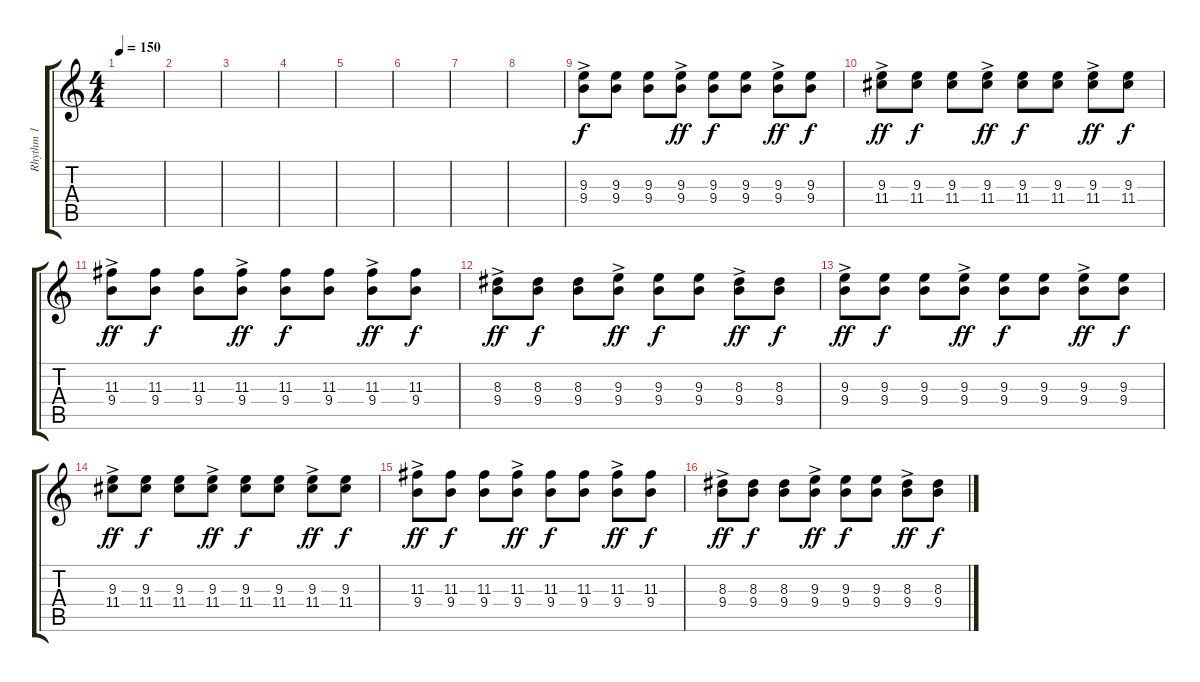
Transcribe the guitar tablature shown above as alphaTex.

\track ("Rhythm 1" "Rhythm 1") {instrument distortionguitar}
\staff {score tabs}
\tuning (E4 B3 G3 D3 A2 E2) {hide}
\ts (4 4)
\tempo 150
\clef g2
\ks c
|
|
|
|
|
|
|
|
(9.3{ac} 9.4{ac}).8{instrument electricguitarclean} (9.3 9.4).8{dy f} (9.3 9.4).8 (9.3{ac} 9.4{ac}).8{dy ff} (9.3 9.4).8{dy f} (9.3 9.4).8 (9.3{ac} 9.4{ac}).8{dy ff} (9.3 9.4).8{dy f} |
(9.3{ac} 11.4{ac}).8{dy ff} (9.3 11.4).8{dy f} (9.3 11.4).8 (9.3{ac} 11.4{ac}).8{dy ff} (9.3 11.4).8{dy f} (9.3 11.4).8 (9.3{ac} 11.4{ac}).8{dy ff} (9.3 11.4).8{dy f} |
(11.3{ac} 9.4{ac}).8{dy ff} (11.3 9.4).8{dy f} (11.3 9.4).8 (11.3{ac} 9.4{ac}).8{dy ff} (11.3 9.4).8{dy f} (11.3 9.4).8 (11.3{ac} 9.4{ac}).8{dy ff} (11.3 9.4).8{dy f} |
(8.3{ac} 9.4{ac}).8{dy ff} (8.3 9.4).8{dy f} (8.3 9.4).8 (9.3{ac} 9.4{ac}).8{dy ff} (9.3 9.4).8{dy f} (9.3 9.4).8 (8.3{ac} 9.4{ac}).8{dy ff} (8.3 9.4).8{dy f} |
(9.3{ac} 9.4{ac}).8{dy ff} (9.3 9.4).8{dy f} (9.3 9.4).8 (9.3{ac} 9.4{ac}).8{dy ff} (9.3 9.4).8{dy f} (9.3 9.4).8 (9.3{ac} 9.4{ac}).8{dy ff} (9.3 9.4).8{dy f} |
(9.3{ac} 11.4{ac}).8{dy ff} (9.3 11.4).8{dy f} (9.3 11.4).8 (9.3{ac} 11.4{ac}).8{dy ff} (9.3 11.4).8{dy f} (9.3 11.4).8 (9.3{ac} 11.4{ac}).8{dy ff} (9.3 11.4).8{dy f} |
(11.3{ac} 9.4{ac}).8{dy ff} (11.3 9.4).8{dy f} (11.3 9.4).8 (11.3{ac} 9.4{ac}).8{dy ff} (11.3 9.4).8{dy f} (11.3 9.4).8 (11.3{ac} 9.4{ac}).8{dy ff} (11.3 9.4).8{dy f} |
(8.3{ac} 9.4{ac}).8{dy ff} (8.3 9.4).8{dy f} (8.3 9.4).8 (9.3{ac} 9.4{ac}).8{dy ff} (9.3 9.4).8{dy f} (9.3 9.4).8 (8.3{ac} 9.4{ac}).8{dy ff} (8.3 9.4).8{dy f}
